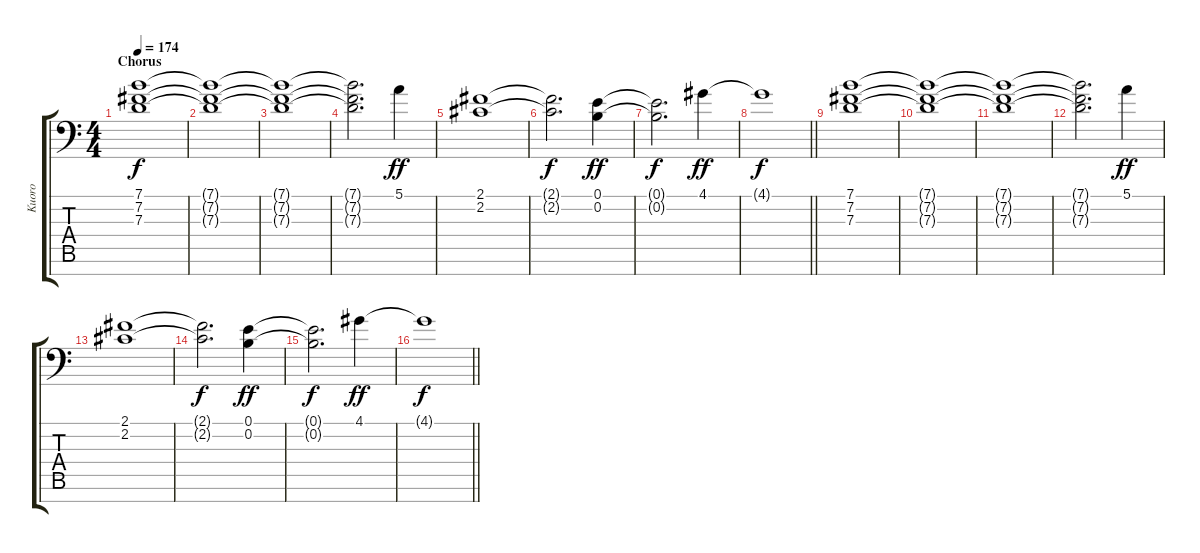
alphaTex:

\track ("Kuoro" "Kuoro") {instrument pad4choir}
\staff {score tabs}
\tuning (E4 B3 G3 D3 A2 E2 C-1) {hide}
\ts (4 4)
\section ("" "Chorus")
\tempo 174
\clef f4
\ks c
(7.1 7.2 7.3).1{dy f} |
(7.1{t} 7.2{t} 7.3{t}).1 |
(7.1{t} 7.2{t} 7.3{t}).1 |
(7.1{t} 7.2{t} 7.3{t}).2{d} 5.1.4{dy ff} |
(2.1 2.2).1 |
(2.1{t} 2.2{t}).2{d dy f} (0.1 0.2).4{dy ff} |
(0.1{t} 0.2{t}).2{d dy f} 4.1.4{dy ff} |
\barLineRight lightlight
4.1{t}.1{dy f} |
(7.1 7.2 7.3).1 |
(7.1{t} 7.2{t} 7.3{t}).1 |
(7.1{t} 7.2{t} 7.3{t}).1 |
(7.1{t} 7.2{t} 7.3{t}).2{d} 5.1.4{dy ff} |
(2.1 2.2).1 |
(2.1{t} 2.2{t}).2{d dy f} (0.1 0.2).4{dy ff} |
(0.1{t} 0.2{t}).2{d dy f} 4.1.4{dy ff} |
\barLineRight lightlight
4.1{t}.1{dy f}
